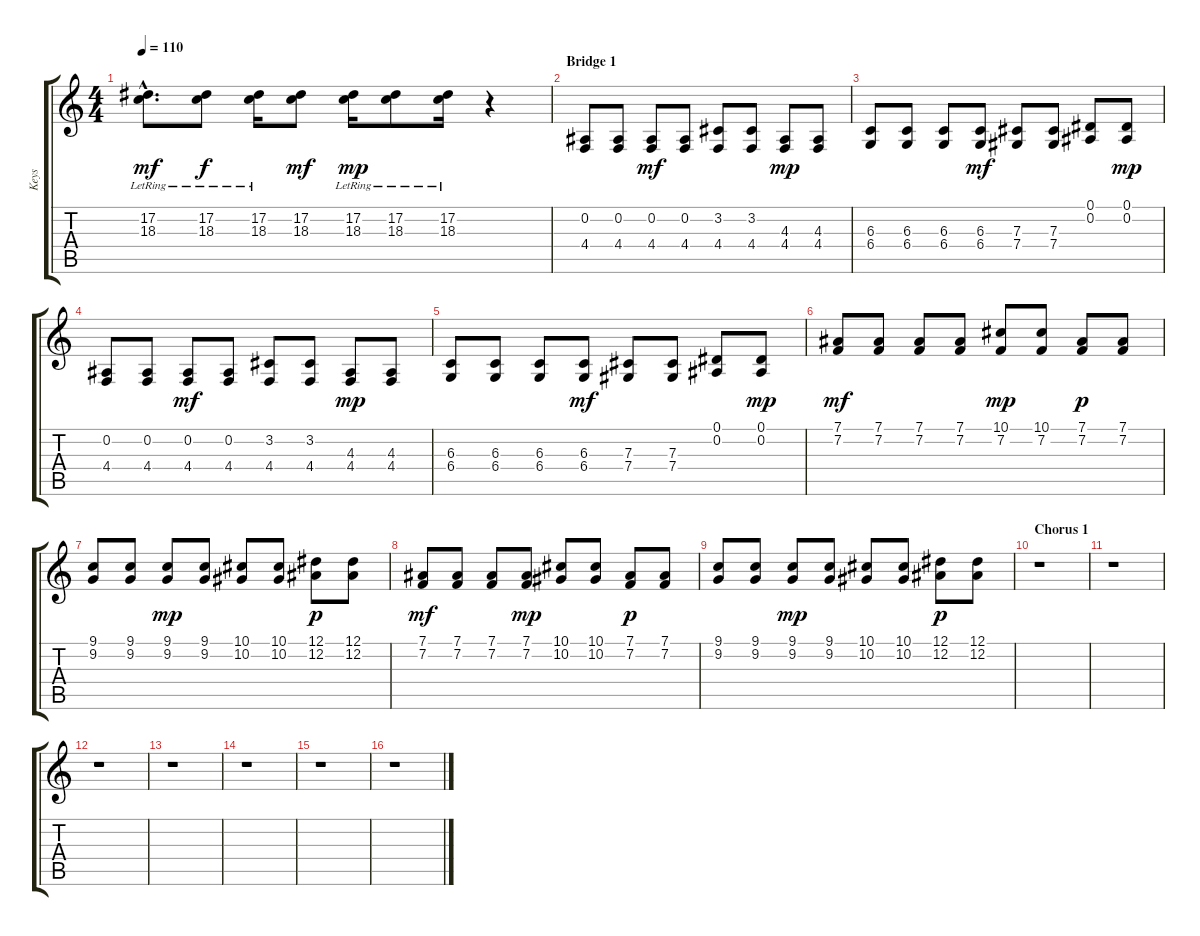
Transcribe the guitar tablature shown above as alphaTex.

\track ("Keys" "Keys") {instrument fx7echoes}
\staff {score tabs}
\tuning (Eb4 Bb3 Gb3 Db3 Ab2 Eb2) {hide}
\ts (4 4)
\tempo 110
\clef g2
\ks c
(17.2{hac lr} 18.3{hac lr}).8{d dy mf} (17.2{lr} 18.3{lr}).8{dy f} (17.2{lr} 18.3{lr}).16 (17.2 18.3).8{dy mf} (17.2{lr} 18.3{lr}).16{dy mp} (17.2{lr} 18.3{lr}).8 (17.2{lr} 18.3{lr}).16 r.4 |
\section ("" "Bridge 1")
(0.2 4.4).8{volume 16} (0.2 4.4).8 (0.2 4.4).8{dy mf} (0.2 4.4).8 (3.2 4.4).8 (3.2 4.4).8 (4.3 4.4).8{dy mp} (4.3 4.4).8 |
(6.3 6.4).8 (6.3 6.4).8 (6.3 6.4).8 (6.3 6.4).8{dy mf} (7.3 7.4).8 (7.3 7.4).8 (0.1 0.2).8 (0.1 0.2).8{dy mp} |
(0.2 4.4).8 (0.2 4.4).8 (0.2 4.4).8{dy mf} (0.2 4.4).8 (3.2 4.4).8 (3.2 4.4).8 (4.3 4.4).8{dy mp} (4.3 4.4).8 |
(6.3 6.4).8 (6.3 6.4).8 (6.3 6.4).8 (6.3 6.4).8{dy mf} (7.3 7.4).8 (7.3 7.4).8 (0.1 0.2).8 (0.1 0.2).8{dy mp} |
(7.1 7.2).8{dy mf} (7.1 7.2).8 (7.1 7.2).8 (7.1 7.2).8 (10.1 7.2).8{dy mp} (10.1 7.2).8 (7.1 7.2).8{dy p} (7.1 7.2).8 |
(9.1 9.2).8 (9.1 9.2).8 (9.1 9.2).8{dy mp} (9.1 9.2).8 (10.1 10.2).8 (10.1 10.2).8 (12.1 12.2).8{dy p} (12.1 12.2).8 |
(7.1 7.2).8{dy mf} (7.1 7.2).8 (7.1 7.2).8 (7.1 7.2).8{dy mp} (10.1 10.2).8 (10.1 10.2).8 (7.1 7.2).8{dy p} (7.1 7.2).8 |
(9.1 9.2).8 (9.1 9.2).8 (9.1 9.2).8{dy mp} (9.1 9.2).8 (10.1 10.2).8 (10.1 10.2).8 (12.1 12.2).8{dy p} (12.1 12.2).8 |
\section ("" "Chorus 1")
r.1 |
r.1 |
r.1 |
r.1 |
r.1 |
r.1 |
r.1
